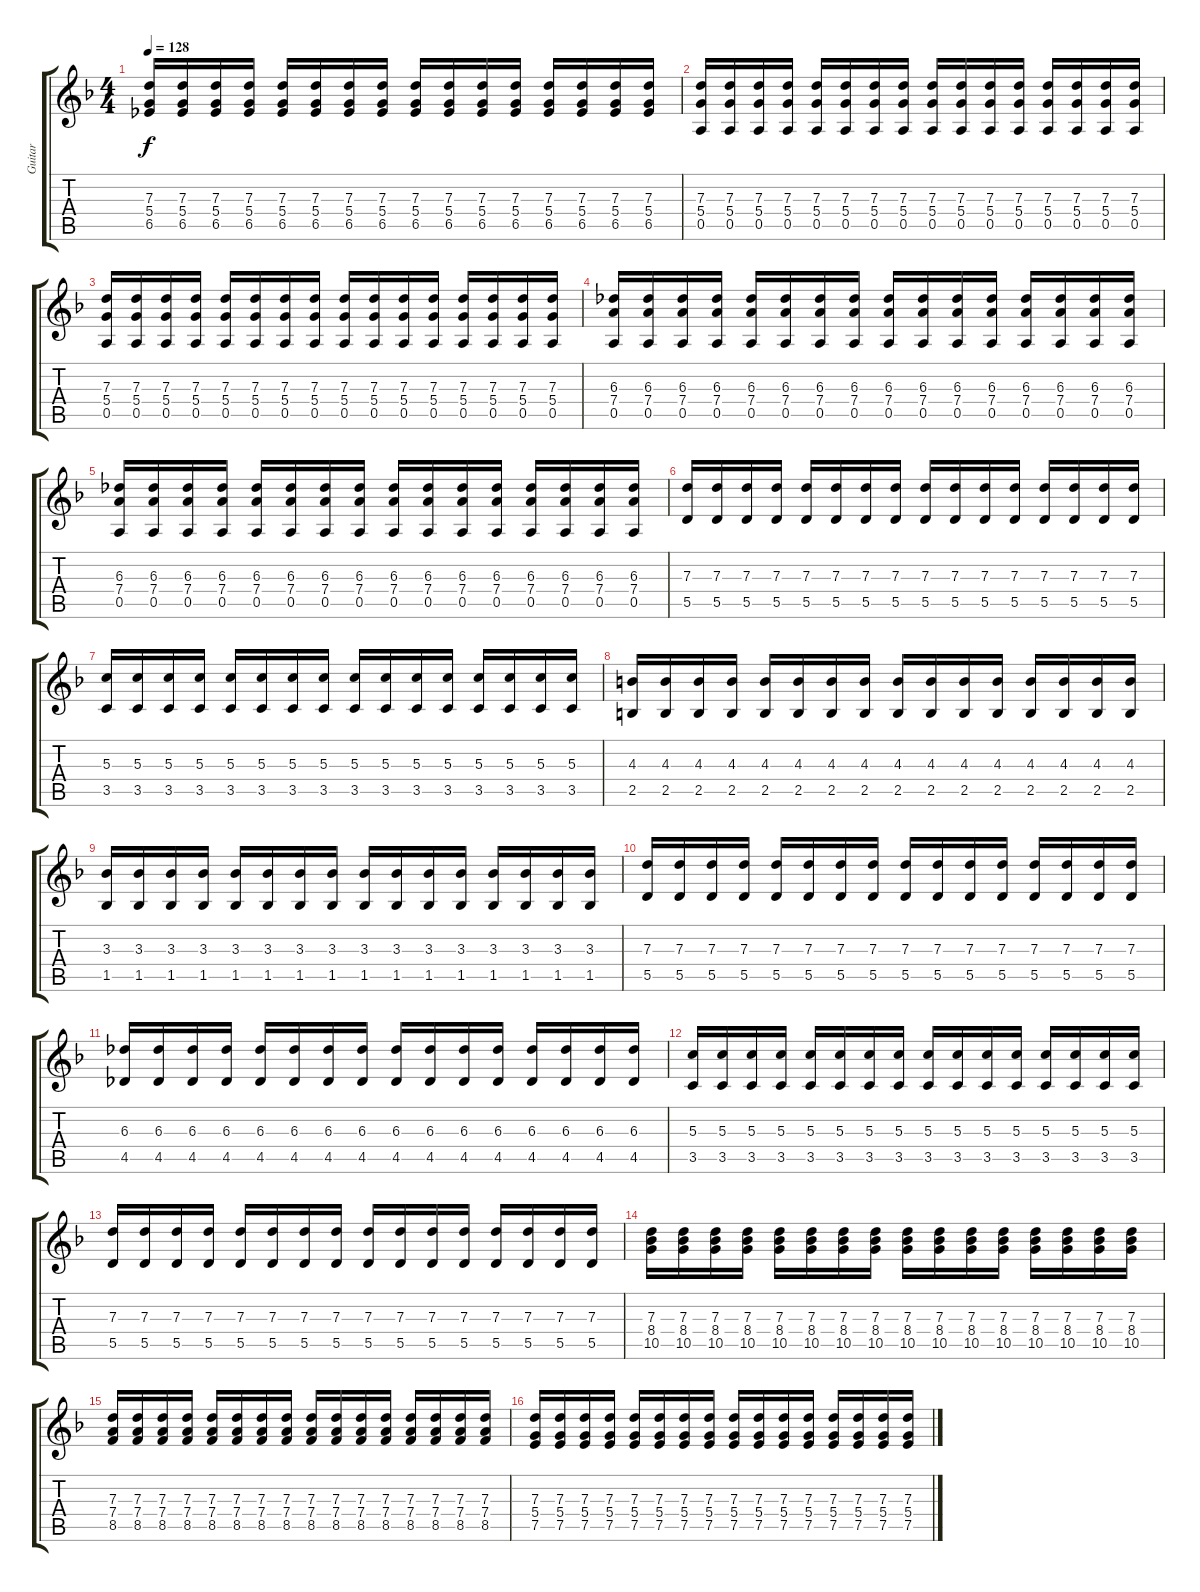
\track ("Guitar" "Guitar") {instrument distortionguitar}
\staff {score tabs}
\tuning (E4 B3 G3 D3 A2 D2) {hide}
\ts (4 4)
\tempo 128
\clef g2
\ks f
(7.3 5.4 6.5).16{dy f} (7.3 5.4 6.5).16 (7.3 5.4 6.5).16 (7.3 5.4 6.5).16 (7.3 5.4 6.5).16 (7.3 5.4 6.5).16 (7.3 5.4 6.5).16 (7.3 5.4 6.5).16 (7.3 5.4 6.5).16 (7.3 5.4 6.5).16 (7.3 5.4 6.5).16 (7.3 5.4 6.5).16 (7.3 5.4 6.5).16 (7.3 5.4 6.5).16 (7.3 5.4 6.5).16 (7.3 5.4 6.5).16 |
(7.3 5.4 0.5).16 (7.3 5.4 0.5).16 (7.3 5.4 0.5).16 (7.3 5.4 0.5).16 (7.3 5.4 0.5).16 (7.3 5.4 0.5).16 (7.3 5.4 0.5).16 (7.3 5.4 0.5).16 (7.3 5.4 0.5).16 (7.3 5.4 0.5).16 (7.3 5.4 0.5).16 (7.3 5.4 0.5).16 (7.3 5.4 0.5).16 (7.3 5.4 0.5).16 (7.3 5.4 0.5).16 (7.3 5.4 0.5).16 |
(7.3 5.4 0.5).16 (7.3 5.4 0.5).16 (7.3 5.4 0.5).16 (7.3 5.4 0.5).16 (7.3 5.4 0.5).16 (7.3 5.4 0.5).16 (7.3 5.4 0.5).16 (7.3 5.4 0.5).16 (7.3 5.4 0.5).16 (7.3 5.4 0.5).16 (7.3 5.4 0.5).16 (7.3 5.4 0.5).16 (7.3 5.4 0.5).16 (7.3 5.4 0.5).16 (7.3 5.4 0.5).16 (7.3 5.4 0.5).16 |
(6.3 7.4 0.5).16 (6.3 7.4 0.5).16 (6.3 7.4 0.5).16 (6.3 7.4 0.5).16 (6.3 7.4 0.5).16 (6.3 7.4 0.5).16 (6.3 7.4 0.5).16 (6.3 7.4 0.5).16 (6.3 7.4 0.5).16 (6.3 7.4 0.5).16 (6.3 7.4 0.5).16 (6.3 7.4 0.5).16 (6.3 7.4 0.5).16 (6.3 7.4 0.5).16 (6.3 7.4 0.5).16 (6.3 7.4 0.5).16 |
(6.3 7.4 0.5).16 (6.3 7.4 0.5).16 (6.3 7.4 0.5).16 (6.3 7.4 0.5).16 (6.3 7.4 0.5).16 (6.3 7.4 0.5).16 (6.3 7.4 0.5).16 (6.3 7.4 0.5).16 (6.3 7.4 0.5).16 (6.3 7.4 0.5).16 (6.3 7.4 0.5).16 (6.3 7.4 0.5).16 (6.3 7.4 0.5).16 (6.3 7.4 0.5).16 (6.3 7.4 0.5).16 (6.3 7.4 0.5).16 |
(7.3 5.5).16 (7.3 5.5).16 (7.3 5.5).16 (7.3 5.5).16 (7.3 5.5).16 (7.3 5.5).16 (7.3 5.5).16 (7.3 5.5).16 (7.3 5.5).16 (7.3 5.5).16 (7.3 5.5).16 (7.3 5.5).16 (7.3 5.5).16 (7.3 5.5).16 (7.3 5.5).16 (7.3 5.5).16 |
(5.3 3.5).16 (5.3 3.5).16 (5.3 3.5).16 (5.3 3.5).16 (5.3 3.5).16 (5.3 3.5).16 (5.3 3.5).16 (5.3 3.5).16 (5.3 3.5).16 (5.3 3.5).16 (5.3 3.5).16 (5.3 3.5).16 (5.3 3.5).16 (5.3 3.5).16 (5.3 3.5).16 (5.3 3.5).16 |
(4.3 2.5).16 (4.3 2.5).16 (4.3 2.5).16 (4.3 2.5).16 (4.3 2.5).16 (4.3 2.5).16 (4.3 2.5).16 (4.3 2.5).16 (4.3 2.5).16 (4.3 2.5).16 (4.3 2.5).16 (4.3 2.5).16 (4.3 2.5).16 (4.3 2.5).16 (4.3 2.5).16 (4.3 2.5).16 |
(3.3 1.5).16 (3.3 1.5).16 (3.3 1.5).16 (3.3 1.5).16 (3.3 1.5).16 (3.3 1.5).16 (3.3 1.5).16 (3.3 1.5).16 (3.3 1.5).16 (3.3 1.5).16 (3.3 1.5).16 (3.3 1.5).16 (3.3 1.5).16 (3.3 1.5).16 (3.3 1.5).16 (3.3 1.5).16 |
(7.3 5.5).16 (7.3 5.5).16 (7.3 5.5).16 (7.3 5.5).16 (7.3 5.5).16 (7.3 5.5).16 (7.3 5.5).16 (7.3 5.5).16 (7.3 5.5).16 (7.3 5.5).16 (7.3 5.5).16 (7.3 5.5).16 (7.3 5.5).16 (7.3 5.5).16 (7.3 5.5).16 (7.3 5.5).16 |
(6.3 4.5).16 (6.3 4.5).16 (6.3 4.5).16 (6.3 4.5).16 (6.3 4.5).16 (6.3 4.5).16 (6.3 4.5).16 (6.3 4.5).16 (6.3 4.5).16 (6.3 4.5).16 (6.3 4.5).16 (6.3 4.5).16 (6.3 4.5).16 (6.3 4.5).16 (6.3 4.5).16 (6.3 4.5).16 |
(5.3 3.5).16 (5.3 3.5).16 (5.3 3.5).16 (5.3 3.5).16 (5.3 3.5).16 (5.3 3.5).16 (5.3 3.5).16 (5.3 3.5).16 (5.3 3.5).16 (5.3 3.5).16 (5.3 3.5).16 (5.3 3.5).16 (5.3 3.5).16 (5.3 3.5).16 (5.3 3.5).16 (5.3 3.5).16 |
(7.3 5.5).16 (7.3 5.5).16 (7.3 5.5).16 (7.3 5.5).16 (7.3 5.5).16 (7.3 5.5).16 (7.3 5.5).16 (7.3 5.5).16 (7.3 5.5).16 (7.3 5.5).16 (7.3 5.5).16 (7.3 5.5).16 (7.3 5.5).16 (7.3 5.5).16 (7.3 5.5).16 (7.3 5.5).16 |
(7.3 8.4 10.5).16 (7.3 8.4 10.5).16 (7.3 8.4 10.5).16 (7.3 8.4 10.5).16 (7.3 8.4 10.5).16 (7.3 8.4 10.5).16 (7.3 8.4 10.5).16 (7.3 8.4 10.5).16 (7.3 8.4 10.5).16 (7.3 8.4 10.5).16 (7.3 8.4 10.5).16 (7.3 8.4 10.5).16 (7.3 8.4 10.5).16 (7.3 8.4 10.5).16 (7.3 8.4 10.5).16 (7.3 8.4 10.5).16 |
(7.3 7.4 8.5).16 (7.3 7.4 8.5).16 (7.3 7.4 8.5).16 (7.3 7.4 8.5).16 (7.3 7.4 8.5).16 (7.3 7.4 8.5).16 (7.3 7.4 8.5).16 (7.3 7.4 8.5).16 (7.3 7.4 8.5).16 (7.3 7.4 8.5).16 (7.3 7.4 8.5).16 (7.3 7.4 8.5).16 (7.3 7.4 8.5).16 (7.3 7.4 8.5).16 (7.3 7.4 8.5).16 (7.3 7.4 8.5).16 |
(7.3 5.4 7.5).16 (7.3 5.4 7.5).16 (7.3 5.4 7.5).16 (7.3 5.4 7.5).16 (7.3 5.4 7.5).16 (7.3 5.4 7.5).16 (7.3 5.4 7.5).16 (7.3 5.4 7.5).16 (7.3 5.4 7.5).16 (7.3 5.4 7.5).16 (7.3 5.4 7.5).16 (7.3 5.4 7.5).16 (7.3 5.4 7.5).16 (7.3 5.4 7.5).16 (7.3 5.4 7.5).16 (7.3 5.4 7.5).16
